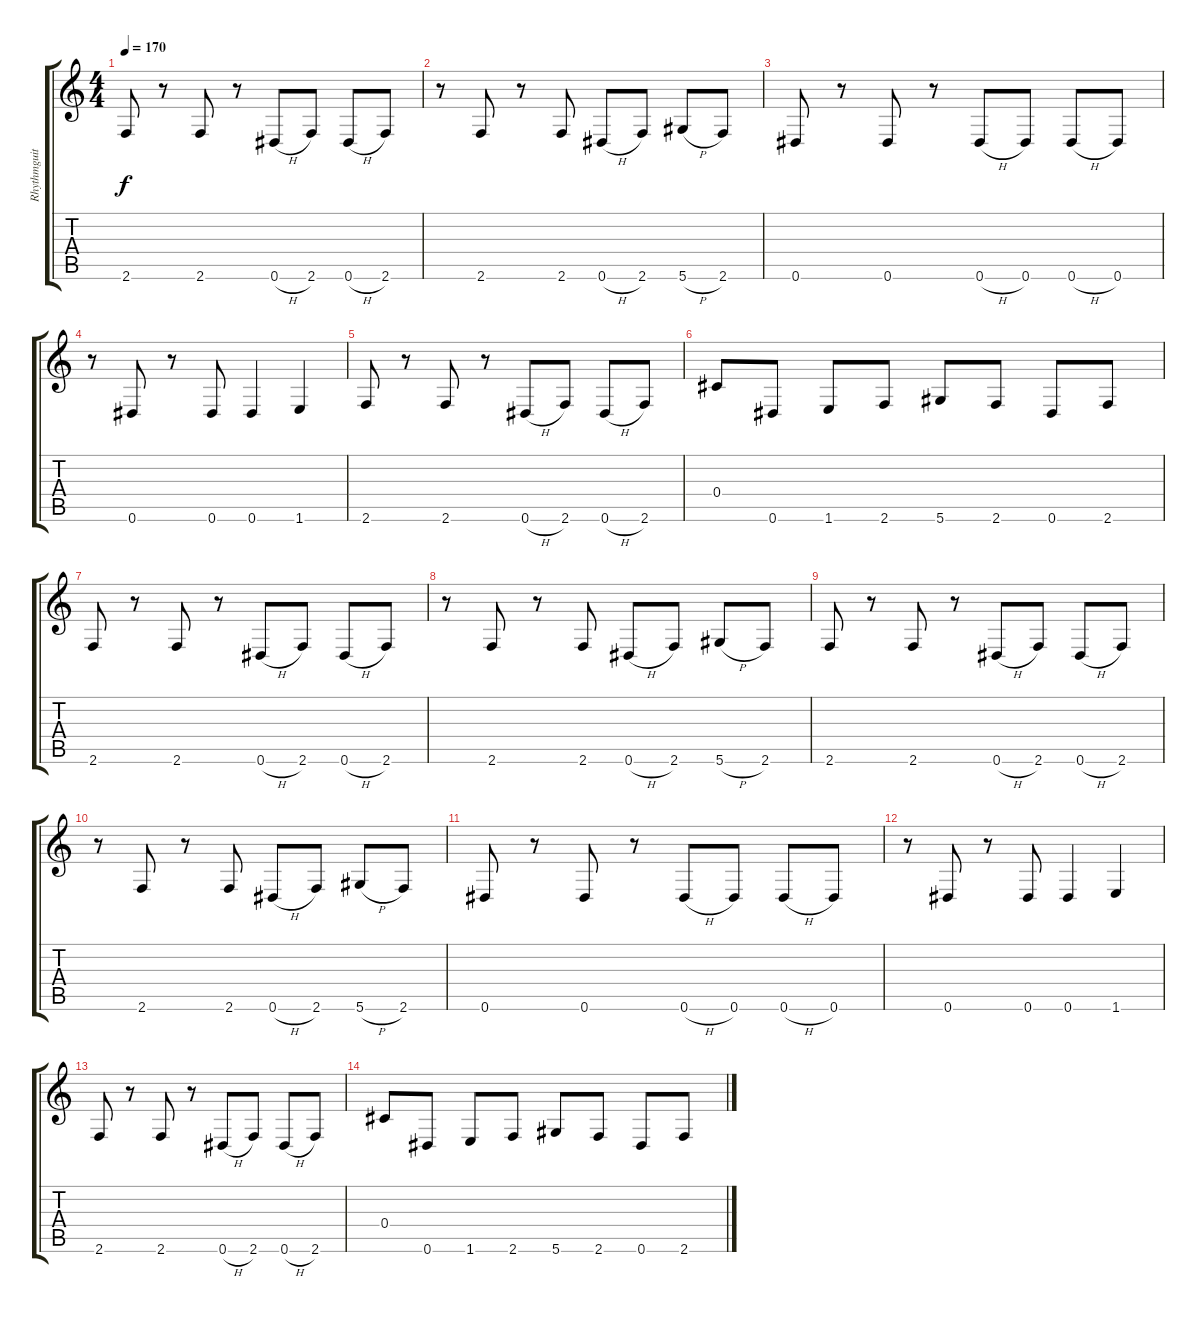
\track ("Rhythmguitar" "Rhythmguit") {instrument distortionguitar}
\staff {score tabs}
\tuning (Eb4 Bb3 Gb3 Db3 Ab2 Eb2) {hide}
\ts (4 4)
\tempo 170
\clef g2
\ks c
2.6.8{dy f volume 10} r.8 2.6.8 r.8 0.6{h}.8 2.6.8 0.6{h}.8 2.6.8 |
r.8 2.6.8 r.8 2.6.8 0.6{h}.8 2.6.8 5.6{h}.8 2.6.8 |
0.6.8{volume 10} r.8 0.6.8 r.8 0.6{h}.8 0.6.8 0.6{h}.8 0.6.8 |
r.8 0.6.8 r.8 0.6.8 0.6.4 1.6.4 |
2.6.8{volume 10} r.8 2.6.8 r.8 0.6{h}.8 2.6.8 0.6{h}.8 2.6.8 |
0.4.8 0.6.8 1.6.8 2.6.8 5.6.8 2.6.8 0.6.8 2.6.8 |
2.6.8{volume 10} r.8 2.6.8 r.8 0.6{h}.8 2.6.8 0.6{h}.8 2.6.8 |
r.8 2.6.8 r.8 2.6.8 0.6{h}.8 2.6.8 5.6{h}.8 2.6.8 |
2.6.8{volume 10} r.8 2.6.8 r.8 0.6{h}.8 2.6.8 0.6{h}.8 2.6.8 |
r.8 2.6.8 r.8 2.6.8 0.6{h}.8 2.6.8 5.6{h}.8 2.6.8 |
0.6.8{volume 10} r.8 0.6.8 r.8 0.6{h}.8 0.6.8 0.6{h}.8 0.6.8 |
r.8 0.6.8 r.8 0.6.8 0.6.4 1.6.4 |
2.6.8{volume 10} r.8 2.6.8 r.8 0.6{h}.8 2.6.8 0.6{h}.8 2.6.8 |
0.4.8 0.6.8 1.6.8 2.6.8 5.6.8 2.6.8 0.6.8 2.6.8
